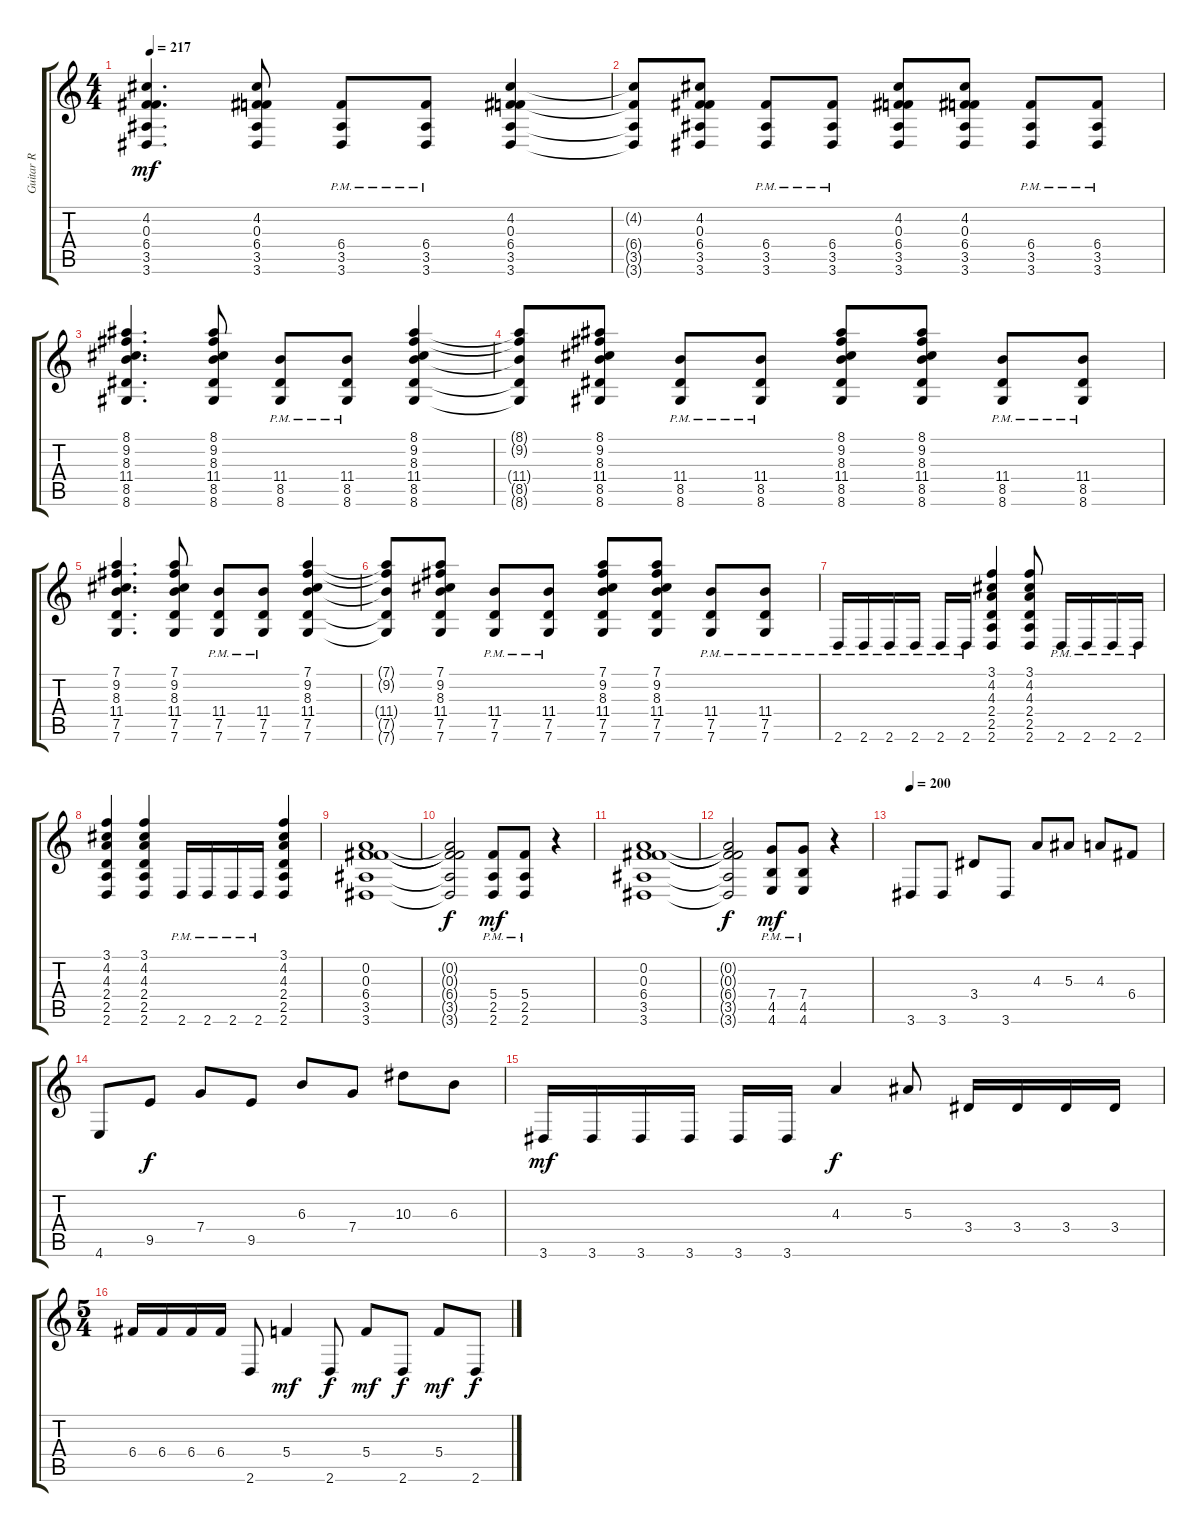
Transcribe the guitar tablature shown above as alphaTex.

\track ("Guitar R" "Guitar R") {instrument distortionguitar}
\staff {score tabs}
\tuning (D4 A3 F3 C3 G2 C2) {hide}
\ts (4 4)
\tempo 217
\clef g2
\ks c
(4.2 0.3 6.4 3.5 3.6).4{d dy mf} (4.2 0.3 6.4 3.5 3.6).8 (6.4{pm} 3.5{pm} 3.6{pm}).8 (6.4{pm} 3.5{pm} 3.6{pm}).8 (4.2 0.3 6.4 3.5 3.6).4 |
(4.2{t} 6.4{t} 3.5{t} 3.6{t}).8 (4.2 0.3 6.4 3.5 3.6).8 (6.4{pm} 3.5{pm} 3.6{pm}).8 (6.4{pm} 3.5{pm} 3.6{pm}).8 (4.2 0.3 6.4 3.5 3.6).8 (4.2 0.3 6.4 3.5 3.6).8 (6.4{pm} 3.5{pm} 3.6{pm}).8 (6.4{pm} 3.5{pm} 3.6{pm}).8 |
(8.1 9.2 8.3 11.4 8.5 8.6).4{d} (8.1 9.2 8.3 11.4 8.5 8.6).8 (11.4{pm} 8.5{pm} 8.6{pm}).8 (11.4{pm} 8.5{pm} 8.6{pm}).8 (8.1 9.2 8.3 11.4 8.5 8.6).4 |
(8.1{t} 9.2{t} 11.4{t} 8.5{t} 8.6{t}).8 (8.1 9.2 8.3 11.4 8.5 8.6).8 (11.4{pm} 8.5{pm} 8.6{pm}).8 (11.4{pm} 8.5{pm} 8.6{pm}).8 (8.1 9.2 8.3 11.4 8.5 8.6).8 (8.1 9.2 8.3 11.4 8.5 8.6).8 (11.4{pm} 8.5{pm} 8.6{pm}).8 (11.4{pm} 8.5{pm} 8.6{pm}).8 |
(7.1 9.2 8.3 11.4 7.5 7.6).4{d} (7.1 9.2 8.3 11.4 7.5 7.6).8 (11.4{pm} 7.5{pm} 7.6{pm}).8 (11.4{pm} 7.5{pm} 7.6{pm}).8 (7.1 9.2 8.3 11.4 7.5 7.6).4 |
(7.1{t} 9.2{t} 11.4{t} 7.5{t} 7.6{t}).8 (7.1 9.2 8.3 11.4 7.5 7.6).8 (11.4{pm} 7.5{pm} 7.6{pm}).8 (11.4{pm} 7.5{pm} 7.6{pm}).8 (7.1 9.2 8.3 11.4 7.5 7.6).8 (7.1 9.2 8.3 11.4 7.5 7.6).8 (11.4{pm} 7.5{pm} 7.6{pm}).8 (11.4{pm} 7.5{pm} 7.6{pm}).8 |
2.6{pm}.16 2.6{pm}.16 2.6{pm}.16 2.6{pm}.16 2.6{pm}.16 2.6{pm}.16 (3.1 4.2 4.3 2.4 2.5 2.6).4 (3.1 4.2 4.3 2.4 2.5 2.6).8 2.6{pm}.16 2.6{pm}.16 2.6{pm}.16 2.6{pm}.16 |
(3.1 4.2 4.3 2.4 2.5 2.6).4 (3.1 4.2 4.3 2.4 2.5 2.6).4 2.6{pm}.16 2.6{pm}.16 2.6{pm}.16 2.6{pm}.16 (3.1 4.2 4.3 2.4 2.5 2.6).4 |
(0.2 0.3 6.4 3.5 3.6).1 |
(0.2{t} 0.3{t} 6.4{t} 3.5{t} 3.6{t}).2{dy f} (5.4{pm} 2.5{pm} 2.6{pm}).8{dy mf} (5.4{pm} 2.5{pm} 2.6{pm}).8 r.4 |
(0.2 0.3 6.4 3.5 3.6).1 |
(0.2{t} 0.3{t} 6.4{t} 3.5{t} 3.6{t}).2{dy f} (7.4{pm} 4.5{pm} 4.6{pm}).8{dy mf} (7.4{pm} 4.5{pm} 4.6{pm}).8 r.4 |
\tempo 200
3.6.8 3.6.8 3.4.8 3.6.8 4.3.8 5.3.8 4.3.8 6.4.8 |
4.6.8 9.5.8{dy f} 7.4.8 9.5.8 6.3.8 7.4.8 10.3.8 6.3.8 |
3.6.16{dy mf} 3.6.16 3.6.16 3.6.16 3.6.16 3.6.16 4.3.4{dy f} 5.3.8 3.4.16 3.4.16 3.4.16 3.4.16 |
\ts (5 4)
6.4.16 6.4.16 6.4.16 6.4.16 2.6.8 5.4.4{dy mf} 2.6.8{dy f} 5.4.8{dy mf} 2.6.8{dy f} 5.4.8{dy mf} 2.6.8{dy f}
